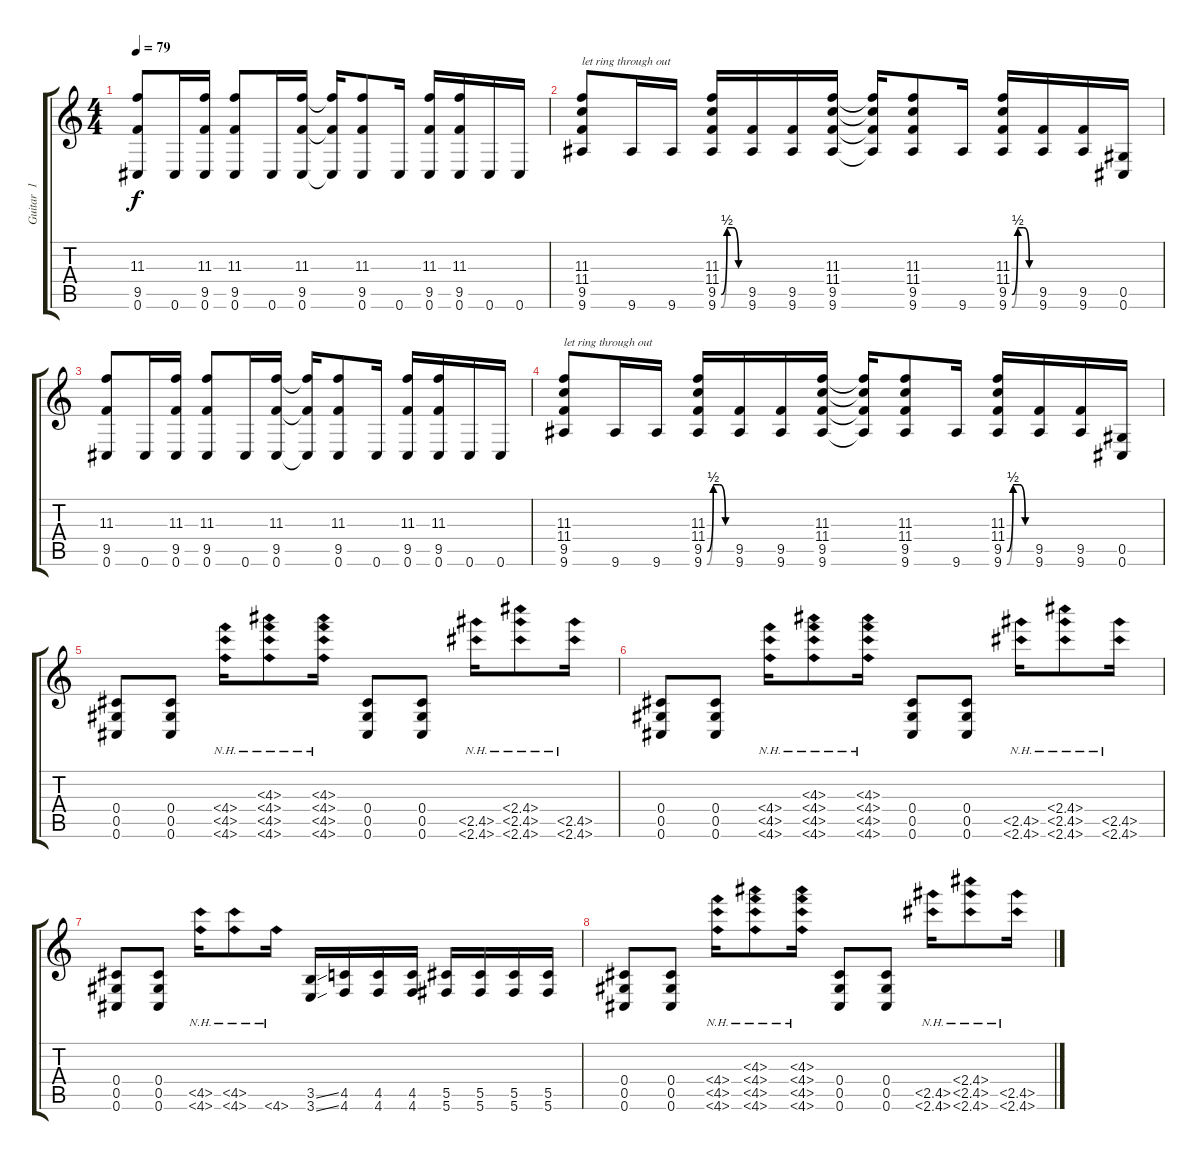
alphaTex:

\track ("Guitar  1" "Guitar  1") {instrument distortionguitar}
\staff {score tabs}
\tuning (Eb4 Bb3 Gb3 Db3 Ab2 Db2) {hide}
\ts (4 4)
\tempo 79
\clef g2
\ks c
(11.3 9.5 0.6).8{dy f} 0.6.16 (11.3 9.5 0.6).16 (11.3 9.5 0.6).8 0.6.16 (11.3 9.5 0.6).16 (11.3{t} 9.5{t} 0.6{t}).16 (11.3 9.5 0.6).8 0.6.16 (11.3 9.5 0.6).16 (11.3 9.5 0.6).16 0.6.16 0.6.16 |
(11.3 11.4 9.5 9.6).8{txt "let ring through out"} 9.6.16 9.6.16 (11.3 11.4 9.5{be (custom 0 0 15 2 30 2 45 0 60 0)} 9.6{be (custom 0 0 15 2 30 2 45 0 60 0)}).16 (9.5 9.6).16 (9.5 9.6).16 (11.3 11.4 9.5 9.6).16 (11.3{t} 11.4{t} 9.5{t} 9.6{t}).16 (11.3 11.4 9.5 9.6).8 9.6.16 (11.3 11.4 9.5{be (custom 0 0 15 2 30 2 45 0 60 0)} 9.6{be (custom 0 0 15 2 30 2 45 0 60 0)}).16 (9.5 9.6).16 (9.5 9.6).16 (0.5 0.6).16 |
(11.3 9.5 0.6).8 0.6.16 (11.3 9.5 0.6).16 (11.3 9.5 0.6).8 0.6.16 (11.3 9.5 0.6).16 (11.3{t} 9.5{t} 0.6{t}).16 (11.3 9.5 0.6).8 0.6.16 (11.3 9.5 0.6).16 (11.3 9.5 0.6).16 0.6.16 0.6.16 |
(11.3 11.4 9.5 9.6).8{txt "let ring through out"} 9.6.16 9.6.16 (11.3 11.4 9.5{be (custom 0 0 15 2 30 2 45 0 60 0)} 9.6{be (custom 0 0 15 2 30 2 45 0 60 0)}).16 (9.5 9.6).16 (9.5 9.6).16 (11.3 11.4 9.5 9.6).16 (11.3{t} 11.4{t} 9.5{t} 9.6{t}).16 (11.3 11.4 9.5 9.6).8 9.6.16 (11.3 11.4 9.5{be (custom 0 0 15 2 30 2 45 0 60 0)} 9.6{be (custom 0 0 15 2 30 2 45 0 60 0)}).16 (9.5 9.6).16 (9.5 9.6).16 (0.5 0.6).16 |
(0.4 0.5 0.6).8 (0.4 0.5 0.6).8 (4.4{nh} 4.5{nh} 4.6{nh}).16 (4.3{nh} 4.4{nh} 4.5{nh} 4.6{nh}).8 (4.3{nh} 4.4{nh} 4.5{nh} 4.6{nh}).16 (0.4 0.5 0.6).8 (0.4 0.5 0.6).8 (2.5{nh} 2.6{nh}).16 (2.4{nh} 2.5{nh} 2.6{nh}).8 (2.5{nh} 2.6{nh}).16 |
(0.4 0.5 0.6).8 (0.4 0.5 0.6).8 (4.4{nh} 4.5{nh} 4.6{nh}).16 (4.3{nh} 4.4{nh} 4.5{nh} 4.6{nh}).8 (4.3{nh} 4.4{nh} 4.5{nh} 4.6{nh}).16 (0.4 0.5 0.6).8 (0.4 0.5 0.6).8 (2.5{nh} 2.6{nh}).16 (2.4{nh} 2.5{nh} 2.6{nh}).8 (2.5{nh} 2.6{nh}).16 |
(0.4 0.5 0.6).8 (0.4 0.5 0.6).8 (4.5{nh} 4.6{nh}).16 (4.5{nh} 4.6{nh}).8 4.6{nh}.16 (3.5{ss} 3.6{ss}).16 (4.5 4.6).16 (4.5 4.6).16 (4.5 4.6).16 (5.5 5.6).16 (5.5 5.6).16 (5.5 5.6).16 (5.5 5.6).16 |
(0.4 0.5 0.6).8 (0.4 0.5 0.6).8 (4.4{nh} 4.5{nh} 4.6{nh}).16 (4.3{nh} 4.4{nh} 4.5{nh} 4.6{nh}).8 (4.3{nh} 4.4{nh} 4.5{nh} 4.6{nh}).16 (0.4 0.5 0.6).8 (0.4 0.5 0.6).8 (2.5{nh} 2.6{nh}).16 (2.4{nh} 2.5{nh} 2.6{nh}).8 (2.5{nh} 2.6{nh}).16
